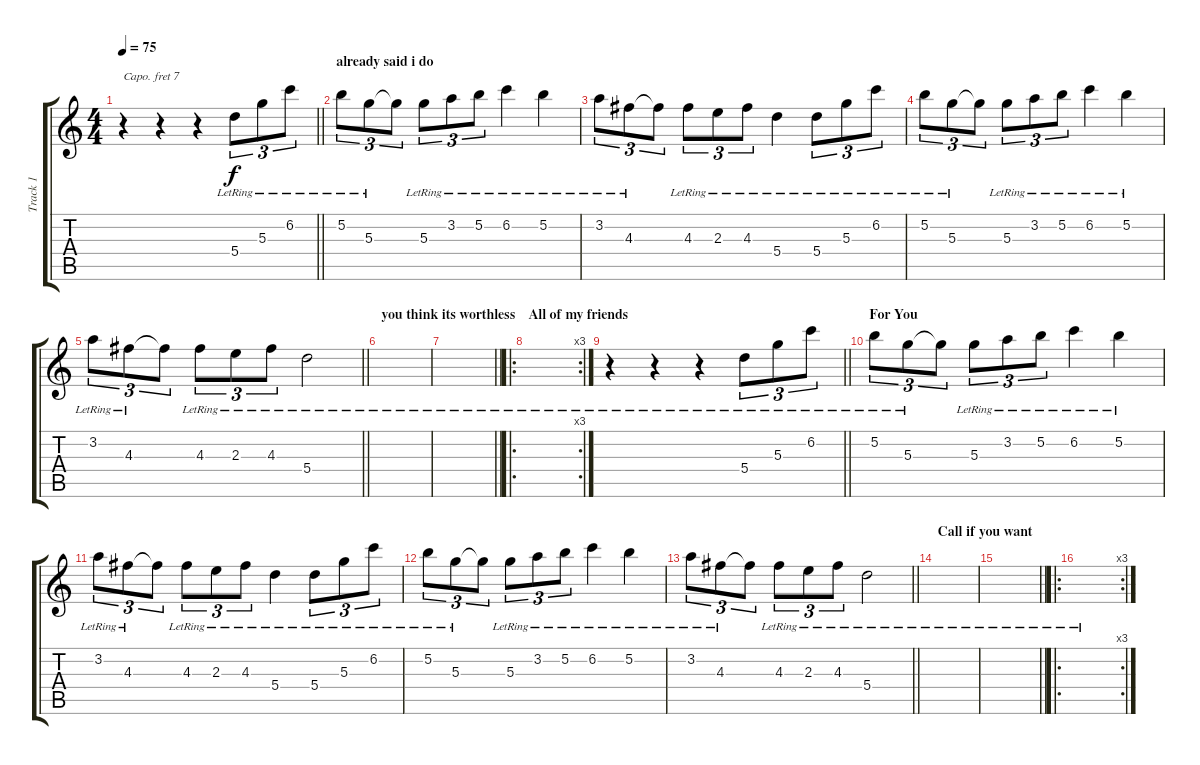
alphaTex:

\track ("Track 1" "Track 1") {instrument electricguitarjazz}
\staff {score tabs}
\capo 7
\tuning (E4 B3 G3 D3 A2 E2) {hide}
\ts (4 4)
\tempo 75
\clef g2
\barLineRight lightlight
\ks c
r.4{dy f} r.4 r.4 5.4{lr}.8{tu (3 2)} 5.3{lr}.8{tu (3 2)} 6.2{lr}.8{tu (3 2)} |
\section ("" "already said i do")
5.2{lr}.8{tu (3 2)} 5.3{lr}.8{tu (3 2)} 5.3{t}.8{tu (3 2)} 5.3{lr}.8{tu (3 2)} 3.2{lr}.8{tu (3 2)} 5.2{lr}.8{tu (3 2)} 6.2{lr}.4 5.2{lr}.4 |
3.2{lr}.8{tu (3 2)} 4.3{lr}.8{tu (3 2)} 4.3{t}.8{tu (3 2)} 4.3{lr}.8{tu (3 2)} 2.3{lr}.8{tu (3 2)} 4.3{lr}.8{tu (3 2)} 5.4{lr}.4 5.4{lr}.8{tu (3 2)} 5.3{lr}.8{tu (3 2)} 6.2{lr}.8{tu (3 2)} |
5.2{lr}.8{tu (3 2)} 5.3{lr}.8{tu (3 2)} 5.3{t}.8{tu (3 2)} 5.3{lr}.8{tu (3 2)} 3.2{lr}.8{tu (3 2)} 5.2{lr}.8{tu (3 2)} 6.2{lr}.4 5.2{lr}.4 |
\barLineRight lightlight
3.2{lr}.8{tu (3 2)} 4.3{lr}.8{tu (3 2)} 4.3{t}.8{tu (3 2)} 4.3{lr}.8{tu (3 2)} 2.3{lr}.8{tu (3 2)} 4.3{lr}.8{tu (3 2)} 5.4{lr}.2 |
\section ("" "you think its worthless")
|
\barLineRight lightlight
|
\ro
\rc 3
\section ("" "All of my friends")
|
\barLineRight lightlight
r.4 r.4 r.4 5.4{lr}.8{tu (3 2)} 5.3{lr}.8{tu (3 2)} 6.2{lr}.8{tu (3 2)} |
\section ("" "For You")
5.2{lr}.8{tu (3 2)} 5.3{lr}.8{tu (3 2)} 5.3{t}.8{tu (3 2)} 5.3{lr}.8{tu (3 2)} 3.2{lr}.8{tu (3 2)} 5.2{lr}.8{tu (3 2)} 6.2{lr}.4 5.2{lr}.4 |
3.2{lr}.8{tu (3 2)} 4.3{lr}.8{tu (3 2)} 4.3{t}.8{tu (3 2)} 4.3{lr}.8{tu (3 2)} 2.3{lr}.8{tu (3 2)} 4.3{lr}.8{tu (3 2)} 5.4{lr}.4 5.4{lr}.8{tu (3 2)} 5.3{lr}.8{tu (3 2)} 6.2{lr}.8{tu (3 2)} |
5.2{lr}.8{tu (3 2)} 5.3{lr}.8{tu (3 2)} 5.3{t}.8{tu (3 2)} 5.3{lr}.8{tu (3 2)} 3.2{lr}.8{tu (3 2)} 5.2{lr}.8{tu (3 2)} 6.2{lr}.4 5.2{lr}.4 |
\barLineRight lightlight
3.2{lr}.8{tu (3 2)} 4.3{lr}.8{tu (3 2)} 4.3{t}.8{tu (3 2)} 4.3{lr}.8{tu (3 2)} 2.3{lr}.8{tu (3 2)} 4.3{lr}.8{tu (3 2)} 5.4{lr}.2 |
\section ("" "Call if you want")
|
\barLineRight lightlight
|
\ro
\rc 3
